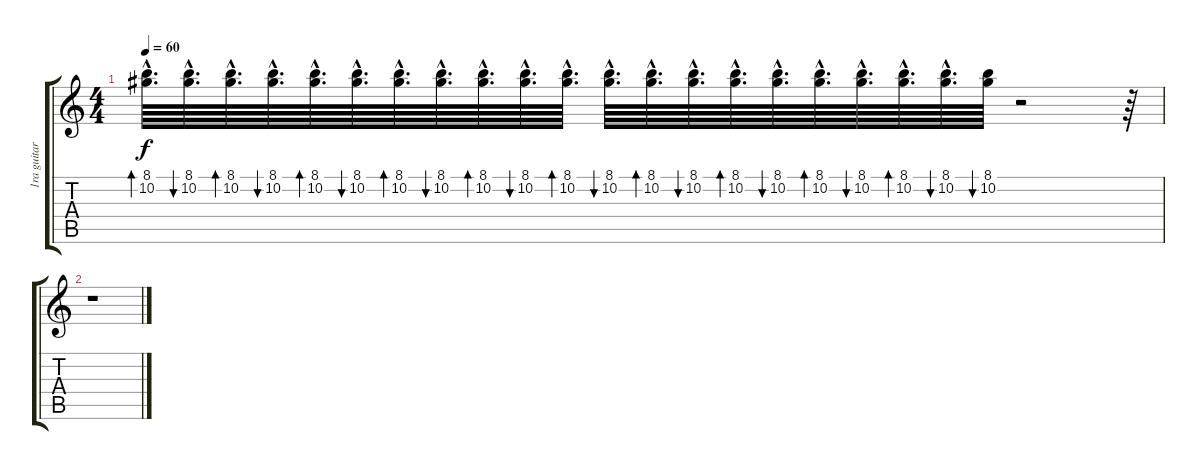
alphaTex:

\track ("1ra guitarra" "1ra guitar") {instrument acousticguitarnylon}
\staff {score tabs}
\tuning (Eb4 Bb3 Gb3 Db3 Ab2 Eb2) {hide}
\ts (4 4)
\tempo 60
\clef g2
\ks c
(8.1{hac} 10.2{hac}).64{d bd 480 dy f} (8.1{hac} 10.2{hac}).64{d bu 480 volume 8} (8.1{hac} 10.2{hac}).64{d bd 480} (8.1{hac} 10.2{hac}).64{d bu 480} (8.1{hac} 10.2{hac}).64{d bd 480 volume 7} (8.1{hac} 10.2{hac}).64{d bu 480} (8.1{hac} 10.2{hac}).64{d bd 480} (8.1{hac} 10.2{hac}).64{d bu 480 volume 6} (8.1{hac} 10.2{hac}).64{d bd 480} (8.1{hac} 10.2{hac}).64{d bu 480} (8.1{hac} 10.2{hac}).64{d bd 480 volume 5} (8.1{hac} 10.2{hac}).64{d bu 480} (8.1{hac} 10.2{hac}).64{d bd 480} (8.1{hac} 10.2{hac}).64{d bu 480 volume 4} (8.1{hac} 10.2{hac}).64{d bd 480} (8.1{hac} 10.2{hac}).64{d bu 480} (8.1{hac} 10.2{hac}).64{d bd 480 volume 3} (8.1{hac} 10.2{hac}).64{d bu 480} (8.1{hac} 10.2{hac}).64{d bd 480} (8.1{hac} 10.2{hac}).64{d bu 480 volume 2} (8.1 10.2).64{bu 480} r.2 r.64 |
r.1
